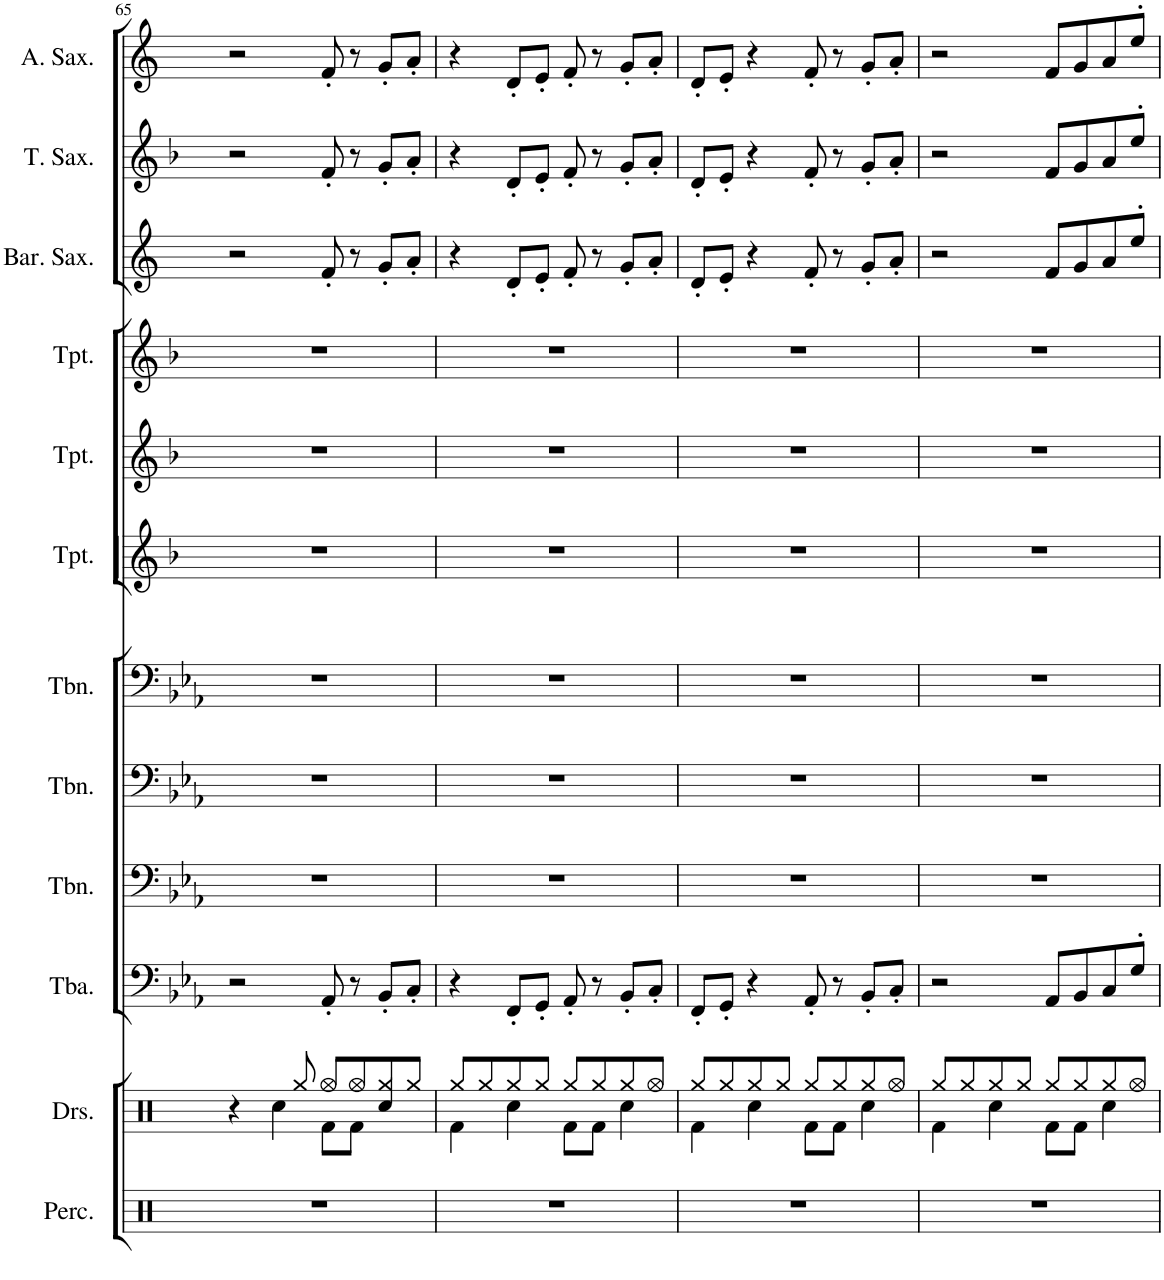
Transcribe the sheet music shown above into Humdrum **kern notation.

**kern	**kern	**kern	**kern	**kern	**kern	**kern	**kern	**kern	**kern	**kern	**kern
*part12	*part11	*part10	*part9	*part8	*part7	*part6	*part5	*part4	*part3	*part2	*part1
*staff12	*staff11	*staff10	*staff9	*staff8	*staff7	*staff6	*staff5	*staff4	*staff3	*staff2	*staff1
*I"Percussion	*I"Drumset	*I"Tuba	*I"Trombone	*I"Trombone	*I"Trombone	*I"Trumpet	*I"Trumpet	*I"Trumpet	*I"Baritone Saxophone	*I"Tenor Saxophone	*I"Alto Saxophone
*I'Perc.	*I'Drs.	*I'Tba.	*I'Tbn.	*I'Tbn.	*I'Tbn.	*I'Tpt.	*I'Tpt.	*I'Tpt.	*I'Bar. Sax.	*I'T. Sax.	*I'A. Sax.
!!LO:PB:g=z
*clefX	*clefX	*clefF4	*clefF4	*clefF4	*clefF4	*clefG2	*clefG2	*clefG2	*clefG2	*clefG2	*clefG2
*	*	*	*	*	*	*Trd1c2	*Trd1c2	*Trd1c2	*Trd12c21	*Trd8c14	*Trd5c9
*k[]	*k[]	*k[b-e-a-]	*k[b-e-a-]	*k[b-e-a-]	*k[b-e-a-]	*k[b-]	*k[b-]	*k[b-]	*k[]	*k[b-]	*k[]
*M4/4	*M4/4	*M4/4	*M4/4	*M4/4	*M4/4	*M4/4	*M4/4	*M4/4	*M4/4	*M4/4	*M4/4
=65	=65	=65	=65	=65	=65	=65	=65	=65	=65	=65	=65
*	*^	*	*	*	*	*	*	*	*	*	*
1r	4r	4.ryy	2r	1r	1r	1r	1r	1r	1r	2r	2r	2r
.	4Rcc\	.	.	.	.	.	.	.	.	.	.	.
.	.	8Rgg/	.	.	.	.	.	.	.	.	.	.
.	8Rf\L	8Rgg/L	8AA-'</	.	.	.	.	.	.	8f'</	8f'</	8f'</
.	8Rf\J	8Rgg/	8r	.	.	.	.	.	.	8r	8r	8r
.	4Rcc/	8Rgg/	8BB-'</L	.	.	.	.	.	.	8g'</L	8g'</L	8g'</L
.	.	8Rgg/J	8C'</J	.	.	.	.	.	.	8a'</J	8a'</J	8a'</J
=66	=66	=66	=66	=66	=66	=66	=66	=66	=66	=66	=66	=66
1r	4Rf\	8Rgg/L	4r	1r	1r	1r	1r	1r	1r	4r	4r	4r
.	.	8Rgg/	.	.	.	.	.	.	.	.	.	.
.	4Rcc\	8Rgg/	8FF'</L	.	.	.	.	.	.	8d'</L	8d'</L	8d'</L
.	.	8Rgg/J	8GG'</J	.	.	.	.	.	.	8e'</J	8e'</J	8e'</J
.	8Rf\L	8Rgg/L	8AA-'</	.	.	.	.	.	.	8f'</	8f'</	8f'</
.	8Rf\J	8Rgg/	8r	.	.	.	.	.	.	8r	8r	8r
.	4Rcc\	8Rgg/	8BB-'</L	.	.	.	.	.	.	8g'</L	8g'</L	8g'</L
.	.	8Rgg/J	8C'</J	.	.	.	.	.	.	8a'</J	8a'</J	8a'</J
=67	=67	=67	=67	=67	=67	=67	=67	=67	=67	=67	=67	=67
1r	4Rf\	8Rgg/L	8FF'</L	1r	1r	1r	1r	1r	1r	8d'</L	8d'</L	8d'</L
.	.	8Rgg/	8GG'</J	.	.	.	.	.	.	8e'</J	8e'</J	8e'</J
.	4Rcc\	8Rgg/	4r	.	.	.	.	.	.	4r	4r	4r
.	.	8Rgg/J	.	.	.	.	.	.	.	.	.	.
.	8Rf\L	8Rgg/L	8AA-'</	.	.	.	.	.	.	8f'</	8f'</	8f'</
.	8Rf\J	8Rgg/	8r	.	.	.	.	.	.	8r	8r	8r
.	4Rcc\	8Rgg/	8BB-'</L	.	.	.	.	.	.	8g'</L	8g'</L	8g'</L
.	.	8Rgg/J	8C'</J	.	.	.	.	.	.	8a'</J	8a'</J	8a'</J
=68	=68	=68	=68	=68	=68	=68	=68	=68	=68	=68	=68	=68
1r	4Rf\	8Rgg/L	2r	1r	1r	1r	1r	1r	1r	2r	2r	2r
.	.	8Rgg/	.	.	.	.	.	.	.	.	.	.
.	4Rcc\	8Rgg/	.	.	.	.	.	.	.	.	.	.
.	.	8Rgg/J	.	.	.	.	.	.	.	.	.	.
.	8Rf\L	8Rgg/L	8AA-/L	.	.	.	.	.	.	8f/L	8f/L	8f/L
.	8Rf\J	8Rgg/	8BB-/	.	.	.	.	.	.	8g/	8g/	8g/
.	4Rcc\	8Rgg/	8C/	.	.	.	.	.	.	8a/	8a/	8a/
.	.	8Rgg/J	8G'>/J	.	.	.	.	.	.	8ee'>/J	8ee'>/J	8ee'>/J
*	*v	*v	*	*	*	*	*	*	*	*	*	*
=	=	=	=	=	=	=	=	=	=	=	=
*-	*-	*-	*-	*-	*-	*-	*-	*-	*-	*-	*-
